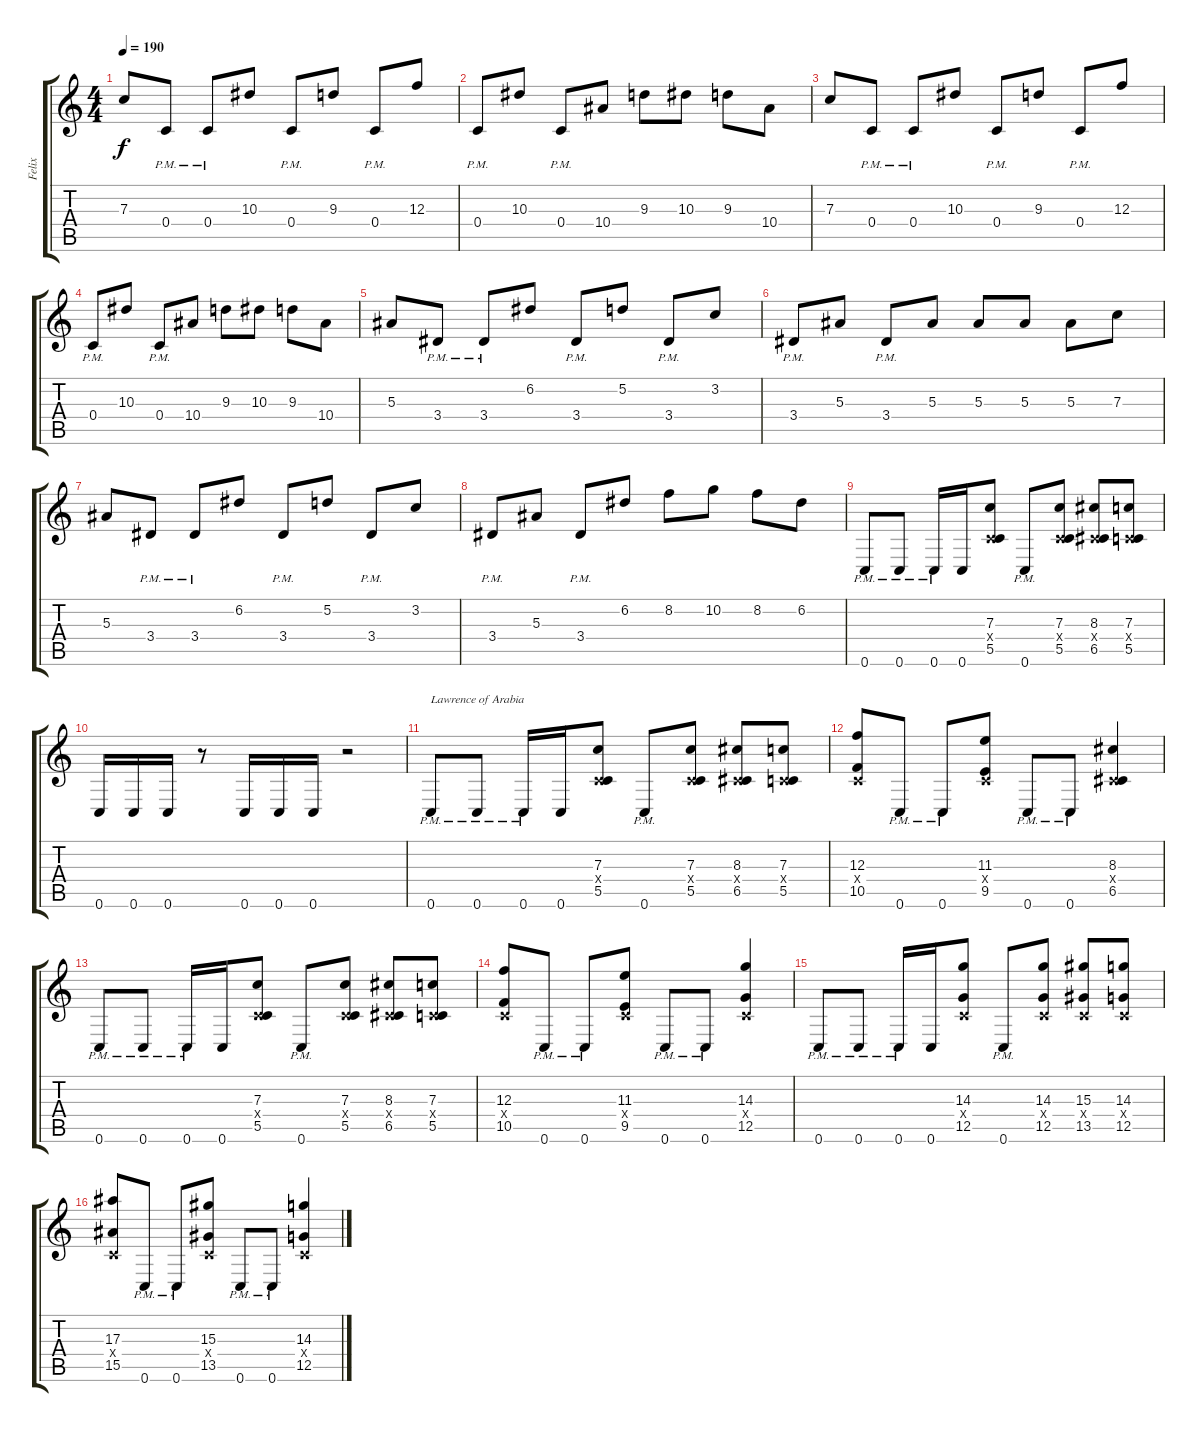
\track ("Felix" "Felix") {instrument distortionguitar}
\staff {score tabs}
\tuning (D4 A3 F3 C3 G2 C2) {hide}
\ts (4 4)
\tempo 190
\clef g2
\ks c
7.3.8{dy f} 0.4{pm}.8 0.4{pm}.8 10.3.8 0.4{pm}.8 9.3.8 0.4{pm}.8 12.3.8 |
0.4{pm}.8 10.3.8 0.4{pm}.8 10.4.8 9.3.8 10.3.8 9.3.8 10.4.8 |
7.3.8 0.4{pm}.8 0.4{pm}.8 10.3.8 0.4{pm}.8 9.3.8 0.4{pm}.8 12.3.8 |
0.4{pm}.8 10.3.8 0.4{pm}.8 10.4.8 9.3.8 10.3.8 9.3.8 10.4.8 |
5.3.8 3.4{pm}.8 3.4{pm}.8 6.2.8 3.4{pm}.8 5.2.8 3.4{pm}.8 3.2.8 |
3.4{pm}.8 5.3.8 3.4{pm}.8 5.3.8 5.3.8 5.3.8 5.3.8 7.3.8 |
5.3.8 3.4{pm}.8 3.4{pm}.8 6.2.8 3.4{pm}.8 5.2.8 3.4{pm}.8 3.2.8 |
3.4{pm}.8 5.3.8 3.4{pm}.8 6.2.8 8.2.8 10.2.8 8.2.8 6.2.8 |
0.6{pm}.8 0.6{pm}.8 0.6{pm}.16 0.6.16 (7.3 0.4{x} 5.5).8 0.6{pm}.8 (7.3 0.4{x} 5.5).8 (8.3 0.4{x} 6.5).8 (7.3 0.4{x} 5.5).8 |
0.6.16 0.6.16 0.6.16 r.8 0.6.16 0.6.16 0.6.16 r.2 |
0.6{pm}.8{txt "Lawrence of Arabia"} 0.6{pm}.8 0.6{pm}.16 0.6.16 (7.3 0.4{x} 5.5).8 0.6{pm}.8 (7.3 0.4{x} 5.5).8 (8.3 0.4{x} 6.5).8 (7.3 0.4{x} 5.5).8 |
(12.3 0.4{x} 10.5).8 0.6{pm}.8 0.6{pm}.8 (11.3 0.4{x} 9.5).8 0.6{pm}.8 0.6{pm}.8 (8.3 0.4{x} 6.5).4 |
0.6{pm}.8 0.6{pm}.8 0.6{pm}.16 0.6.16 (7.3 0.4{x} 5.5).8 0.6{pm}.8 (7.3 0.4{x} 5.5).8 (8.3 0.4{x} 6.5).8 (7.3 0.4{x} 5.5).8 |
(12.3 0.4{x} 10.5).8 0.6{pm}.8 0.6{pm}.8 (11.3 0.4{x} 9.5).8 0.6{pm}.8 0.6{pm}.8 (14.3 0.4{x} 12.5).4 |
0.6{pm}.8 0.6{pm}.8 0.6{pm}.16 0.6.16 (14.3 0.4{x} 12.5).8 0.6{pm}.8 (14.3 0.4{x} 12.5).8 (15.3 0.4{x} 13.5).8 (14.3 0.4{x} 12.5).8 |
(17.3 0.4{x} 15.5).8 0.6{pm}.8 0.6{pm}.8 (15.3 0.4{x} 13.5).8 0.6{pm}.8 0.6{pm}.8 (14.3 0.4{x} 12.5).4
